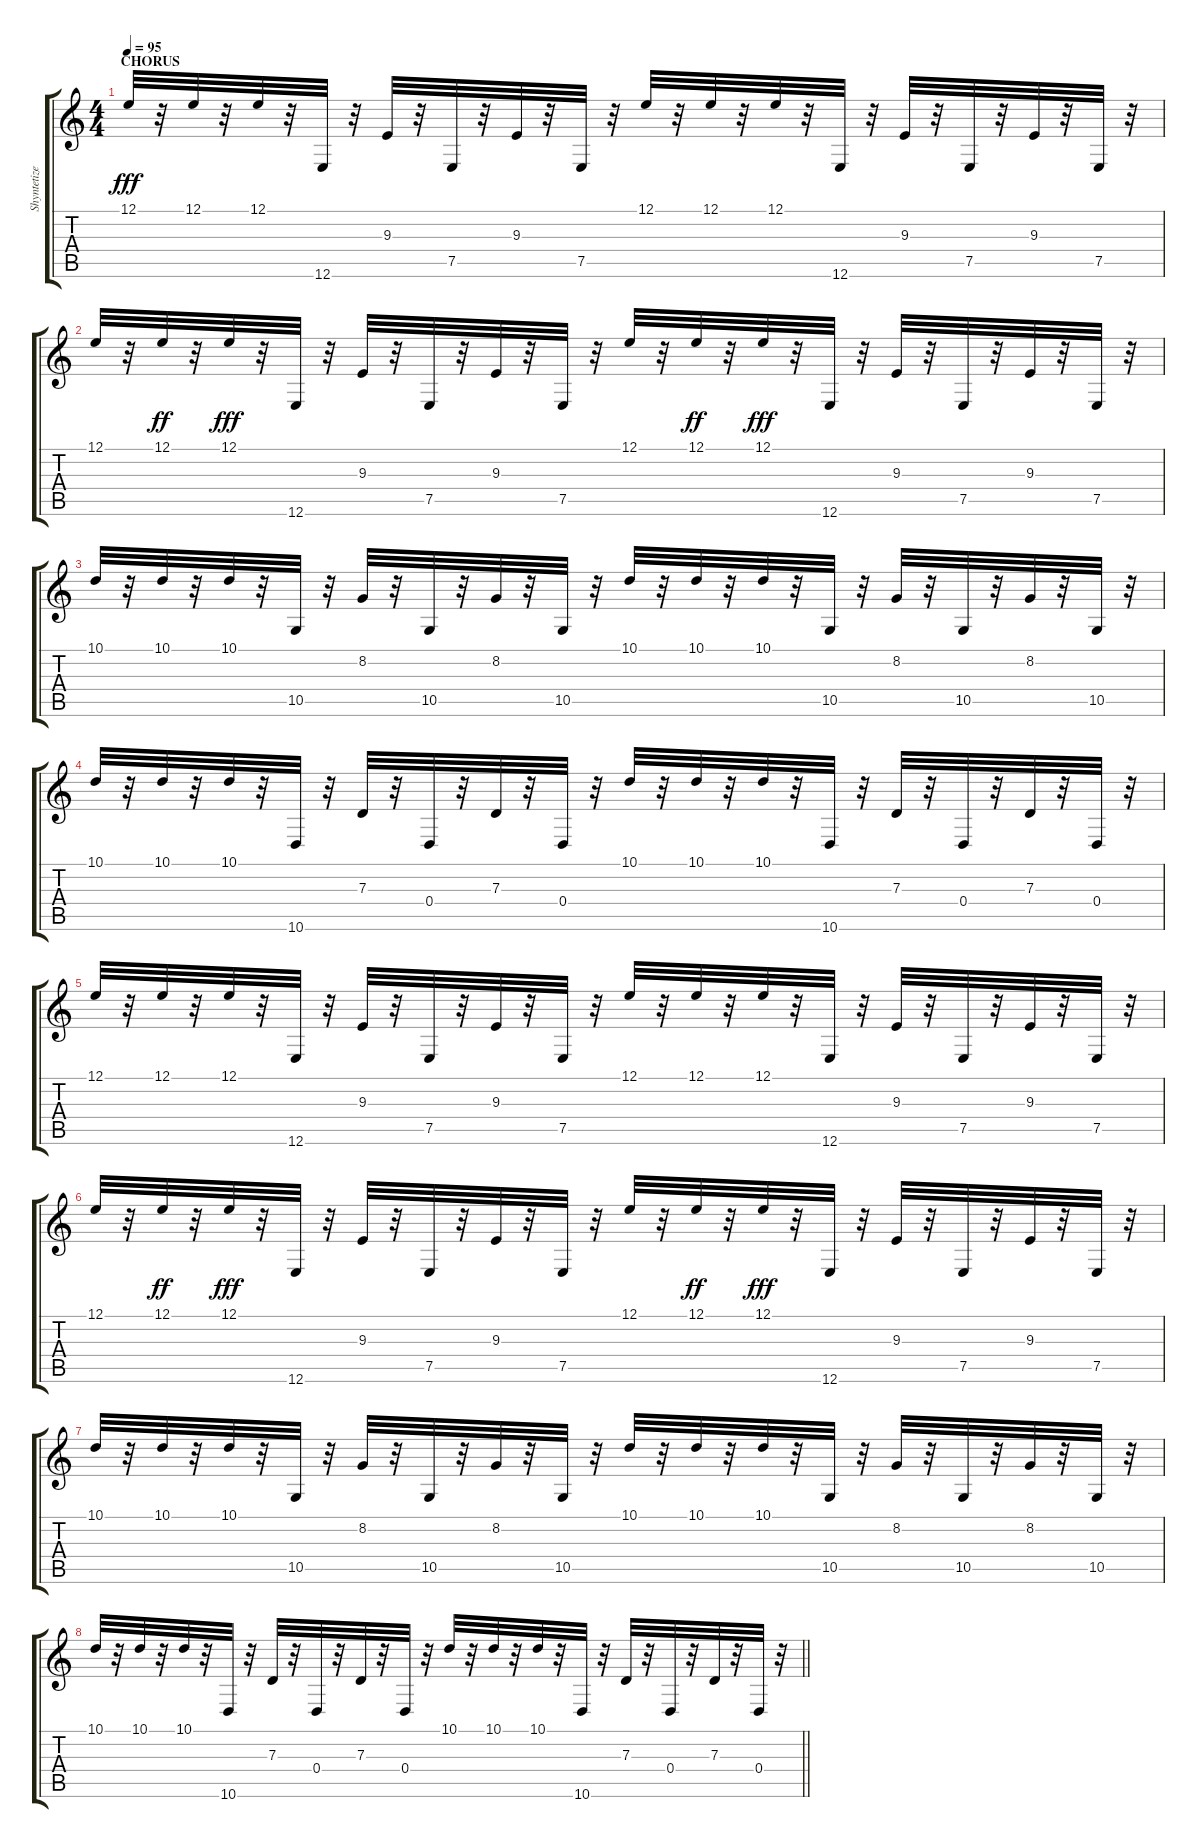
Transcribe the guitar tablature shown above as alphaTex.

\track ("Shyntetizer" "Shyntetize") {instrument lead2sawtooth}
\staff {score tabs}
\tuning (E4 B3 G3 D3 A2 E2) {hide}
\ts (4 4)
\section ("" "CHORUS")
\tempo 95
\clef g2
\ks c
12.1.32{dy fff} r.32 12.1.32 r.32 12.1.32 r.32 12.6.32 r.32 9.3.32 r.32 7.5.32 r.32 9.3.32 r.32 7.5.32 r.32 12.1.32 r.32 12.1.32 r.32 12.1.32 r.32 12.6.32 r.32 9.3.32 r.32 7.5.32 r.32 9.3.32 r.32 7.5.32 r.32 |
12.1.32 r.32 12.1.32{dy ff} r.32 12.1.32{dy fff} r.32 12.6.32 r.32 9.3.32 r.32 7.5.32 r.32 9.3.32 r.32 7.5.32 r.32 12.1.32 r.32 12.1.32{dy ff} r.32 12.1.32{dy fff} r.32 12.6.32 r.32 9.3.32 r.32 7.5.32 r.32 9.3.32 r.32 7.5.32 r.32 |
10.1.32 r.32 10.1.32 r.32 10.1.32 r.32 10.5.32 r.32 8.2.32 r.32 10.5.32 r.32 8.2.32 r.32 10.5.32 r.32 10.1.32 r.32 10.1.32 r.32 10.1.32 r.32 10.5.32 r.32 8.2.32 r.32 10.5.32 r.32 8.2.32 r.32 10.5.32 r.32 |
10.1.32 r.32 10.1.32 r.32 10.1.32 r.32 10.6.32 r.32 7.3.32 r.32 0.4.32 r.32 7.3.32 r.32 0.4.32 r.32 10.1.32 r.32 10.1.32 r.32 10.1.32 r.32 10.6.32 r.32 7.3.32 r.32 0.4.32 r.32 7.3.32 r.32 0.4.32 r.32 |
12.1.32 r.32 12.1.32 r.32 12.1.32 r.32 12.6.32 r.32 9.3.32 r.32 7.5.32 r.32 9.3.32 r.32 7.5.32 r.32 12.1.32 r.32 12.1.32 r.32 12.1.32 r.32 12.6.32 r.32 9.3.32 r.32 7.5.32 r.32 9.3.32 r.32 7.5.32 r.32 |
12.1.32 r.32 12.1.32{dy ff} r.32 12.1.32{dy fff} r.32 12.6.32 r.32 9.3.32 r.32 7.5.32 r.32 9.3.32 r.32 7.5.32 r.32 12.1.32 r.32 12.1.32{dy ff} r.32 12.1.32{dy fff} r.32 12.6.32 r.32 9.3.32 r.32 7.5.32 r.32 9.3.32 r.32 7.5.32 r.32 |
10.1.32 r.32 10.1.32 r.32 10.1.32 r.32 10.5.32 r.32 8.2.32 r.32 10.5.32 r.32 8.2.32 r.32 10.5.32 r.32 10.1.32 r.32 10.1.32 r.32 10.1.32 r.32 10.5.32 r.32 8.2.32 r.32 10.5.32 r.32 8.2.32 r.32 10.5.32 r.32 |
\barLineRight lightlight
10.1.32 r.32 10.1.32 r.32 10.1.32 r.32 10.6.32 r.32 7.3.32 r.32 0.4.32 r.32 7.3.32 r.32 0.4.32 r.32 10.1.32 r.32 10.1.32 r.32 10.1.32 r.32 10.6.32 r.32 7.3.32 r.32 0.4.32 r.32 7.3.32 r.32 0.4.32 r.32
